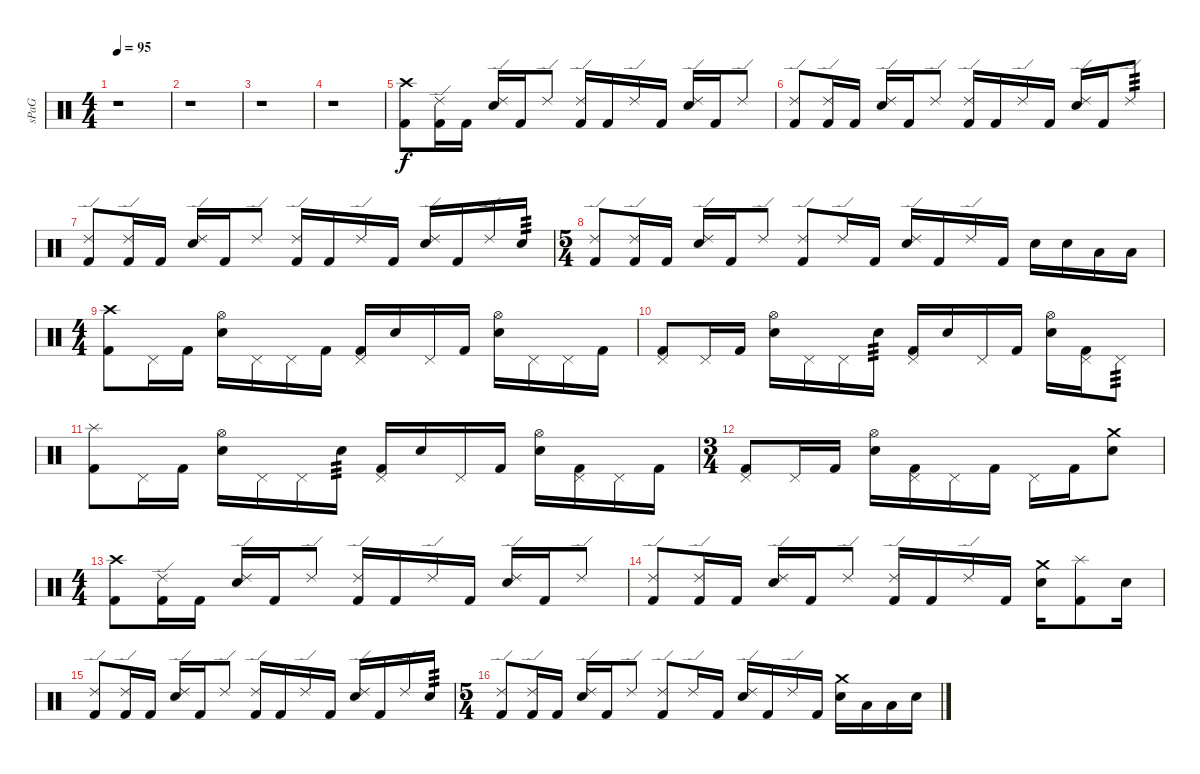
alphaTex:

\track ("sPaG" "sPaG") {instrument percussion}
\staff {score}
\articulation defaults
\ts (4 4)
\tempo 95
\clef neutral
\ks c
r.1{dy f} |
r.1 |
r.1 |
r.1 |
("Crash high (hit)" "Kick (hit) 2").8 ("Ride (edge) 2" "Kick (hit) 2").16 "Kick (hit) 2".16 ("Ride (edge) 2" "Snare (hit) 2").16 "Kick (hit) 2".16 "Ride (edge) 2".8 ("Ride (edge) 2" "Kick (hit) 2").16 "Kick (hit) 2".16 "Ride (edge) 2".16 "Kick (hit) 2".16 ("Ride (edge) 2" "Snare (hit) 2").16 "Kick (hit) 2".16 "Ride (edge) 2".8 |
("Ride (edge) 2" "Kick (hit) 2").8 ("Ride (edge) 2" "Kick (hit) 2").16 "Kick (hit) 2".16 ("Ride (edge) 2" "Snare (hit) 2").16 "Kick (hit) 2".16 "Ride (edge) 2".8 ("Ride (edge) 2" "Kick (hit) 2").16 "Kick (hit) 2".16 "Ride (edge) 2".16 "Kick (hit) 2".16 ("Ride (edge) 2" "Snare (hit) 2").16 "Kick (hit) 2".16 "Ride (edge) 2".8{tp 3} |
("Ride (edge) 2" "Kick (hit) 2").8 ("Ride (edge) 2" "Kick (hit) 2").16 "Kick (hit) 2".16 ("Ride (edge) 2" "Snare (hit) 2").16 "Kick (hit) 2".16 "Ride (edge) 2".8 ("Ride (edge) 2" "Kick (hit) 2").16 "Kick (hit) 2".16 "Ride (edge) 2".16 "Kick (hit) 2".16 ("Ride (edge) 2" "Snare (hit) 2").16 "Kick (hit) 2".16 "Ride (edge) 2".16 "Snare (hit) 2".16{tp 3} |
\ts (5 4)
("Ride (edge) 2" "Kick (hit) 2").8 ("Ride (edge) 2" "Kick (hit) 2").16 "Kick (hit) 2".16 ("Ride (edge) 2" "Snare (hit) 2").16 "Kick (hit) 2".16 "Ride (edge) 2".8 ("Ride (edge) 2" "Kick (hit) 2").8 "Ride (edge) 2".16 "Kick (hit) 2".16 ("Ride (edge) 2" "Snare (hit) 2").16 "Kick (hit) 2".16 "Ride (edge) 2".16 "Kick (hit) 2".16 "Snare (hit) 2".16 "Snare (hit) 2".16 "Low Tom (hit)".16 "Low Tom (hit)".16 |
\ts (4 4)
("Crash high (hit)" "Kick (hit) 2").8 "Pedal Hi-Hat (hit)".16 "Kick (hit) 2".16 ("Hi-Hat (open)" "Snare (hit) 2").16 "Pedal Hi-Hat (hit)".16 "Pedal Hi-Hat (hit)".16 "Kick (hit) 2".16 ("Pedal Hi-Hat (hit)" "Kick (hit) 2").16 "Snare (hit) 2".16 "Pedal Hi-Hat (hit)".16 "Kick (hit) 2".16 ("Hi-Hat (open)" "Snare (hit) 2").16 "Pedal Hi-Hat (hit)".16 "Pedal Hi-Hat (hit)".16 "Kick (hit) 2".16 |
("Pedal Hi-Hat (hit)" "Kick (hit) 2").8 "Pedal Hi-Hat (hit)".16 "Kick (hit) 2".16 ("Hi-Hat (open)" "Snare (hit) 2").16 "Pedal Hi-Hat (hit)".16 "Pedal Hi-Hat (hit)".16 "Snare (hit) 2".16{tp 3} ("Pedal Hi-Hat (hit)" "Kick (hit) 2").16 "Snare (hit) 2".16 "Pedal Hi-Hat (hit)".16 "Kick (hit) 2".16 ("Hi-Hat (open)" "Snare (hit) 2").16 ("Pedal Hi-Hat (hit)" "Kick (hit) 2").16 "Pedal Hi-Hat (hit)".8{tp 3} |
("Splash (hit)" "Kick (hit) 2").8 "Pedal Hi-Hat (hit)".16 "Kick (hit) 2".16 ("Hi-Hat (open)" "Snare (hit) 2").16 "Pedal Hi-Hat (hit)".16 "Pedal Hi-Hat (hit)".16 "Snare (hit) 2".16{tp 3} ("Pedal Hi-Hat (hit)" "Kick (hit) 2").16 "Snare (hit) 2".16 "Pedal Hi-Hat (hit)".16 "Kick (hit) 2".16 ("Hi-Hat (open)" "Snare (hit) 2").16 ("Pedal Hi-Hat (hit)" "Kick (hit) 2").16 "Pedal Hi-Hat (hit)".16 "Kick (hit) 2".16 |
\ts (3 4)
("Pedal Hi-Hat (hit)" "Kick (hit) 2").8 "Pedal Hi-Hat (hit)".16 "Kick (hit) 2".16 ("Hi-Hat (open)" "Snare (hit) 2").16 ("Pedal Hi-Hat (hit)" "Kick (hit) 2").16 "Pedal Hi-Hat (hit)".16 "Kick (hit) 2".16 "Pedal Hi-Hat (hit)".16 "Kick (hit) 2".16 ("Crash medium (hit)" "Snare (hit) 2").8 |
\ts (4 4)
("Crash high (hit)" "Kick (hit) 2").8 ("Ride (edge) 2" "Kick (hit) 2").16 "Kick (hit) 2".16 ("Ride (edge) 2" "Snare (hit) 2").16 "Kick (hit) 2".16 "Ride (edge) 2".8 ("Ride (edge) 2" "Kick (hit) 2").16 "Kick (hit) 2".16 "Ride (edge) 2".16 "Kick (hit) 2".16 ("Ride (edge) 2" "Snare (hit) 2").16 "Kick (hit) 2".16 "Ride (edge) 2".8 |
("Ride (edge) 2" "Kick (hit) 2").8 ("Ride (edge) 2" "Kick (hit) 2").16 "Kick (hit) 2".16 ("Ride (edge) 2" "Snare (hit) 2").16 "Kick (hit) 2".16 "Ride (edge) 2".8 ("Ride (edge) 2" "Kick (hit) 2").16 "Kick (hit) 2".16 "Ride (edge) 2".16 "Kick (hit) 2".16 ("Crash medium (hit)" "Snare (hit) 2").16 ("Splash (hit)" "Kick (hit) 2").8 "Snare (hit) 2".16 |
("Ride (edge) 2" "Kick (hit) 2").8 ("Ride (edge) 2" "Kick (hit) 2").16 "Kick (hit) 2".16 ("Ride (edge) 2" "Snare (hit) 2").16 "Kick (hit) 2".16 "Ride (edge) 2".8 ("Ride (edge) 2" "Kick (hit) 2").16 "Kick (hit) 2".16 "Ride (edge) 2".16 "Kick (hit) 2".16 ("Ride (edge) 2" "Snare (hit) 2").16 "Kick (hit) 2".16 "Ride (edge) 2".16 "Snare (hit) 2".16{tp 3} |
\ts (5 4)
("Ride (edge) 2" "Kick (hit) 2").8 ("Ride (edge) 2" "Kick (hit) 2").16 "Kick (hit) 2".16 ("Ride (edge) 2" "Snare (hit) 2").16 "Kick (hit) 2".16 "Ride (edge) 2".8 ("Ride (edge) 2" "Kick (hit) 2").8 "Ride (edge) 2".16 "Kick (hit) 2".16 ("Ride (edge) 2" "Snare (hit) 2").16 "Kick (hit) 2".16 "Ride (edge) 2".16 "Kick (hit) 2".16 ("Crash medium (hit)" "Snare (hit) 2").16 "Low Tom (hit)".16 "Low Tom (hit)".16 "Snare (hit) 2".16
